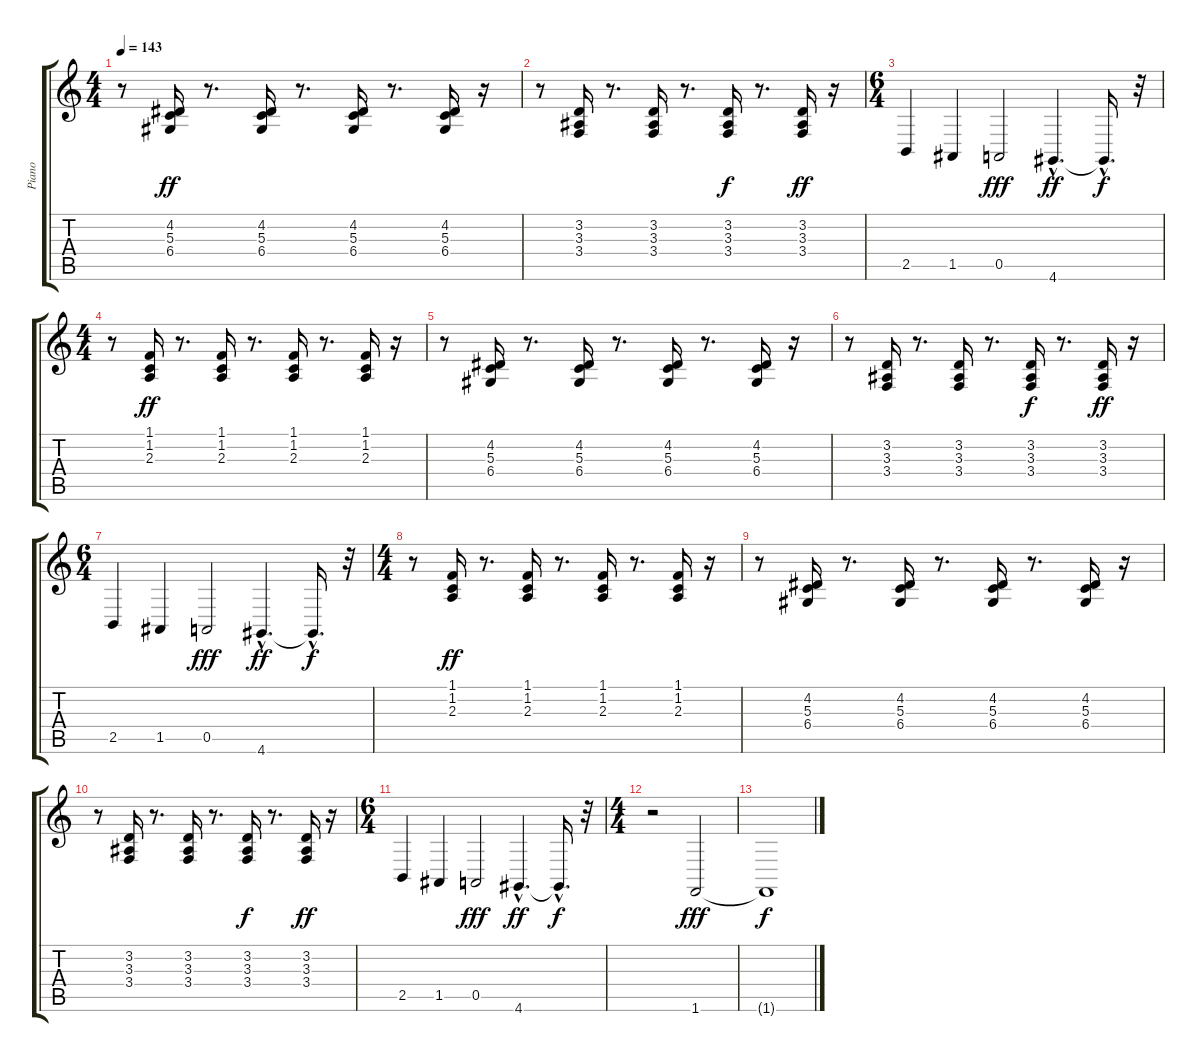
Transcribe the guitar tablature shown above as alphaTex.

\track ("Piano" "Piano") {instrument electricgrandpiano}
\staff {score tabs}
\tuning (E4 B3 G3 D3 A2 E2) {hide}
\ts (4 4)
\tempo 143
\clef g2
\ks c
r.8{dy ff} (4.2 5.3 6.4).16 r.8{d} (4.2 5.3 6.4).16 r.8{d} (4.2 5.3 6.4).16 r.8{d} (4.2 5.3 6.4).16 r.16 |
r.8 (3.2 3.3 3.4).16 r.8{d} (3.2 3.3 3.4).16 r.8{d} (3.2 3.3 3.4).16{dy f} r.8{d} (3.2 3.3 3.4).16{dy ff} r.16 |
\ts (6 4)
2.5.4 1.5.4 0.5.2{dy fff} 4.6{hac}.4{d dy ff} 4.6{hac t}.16{d dy f} r.32 |
\ts (4 4)
r.8 (1.1 1.2 2.3).16{dy ff} r.8{d} (1.1 1.2 2.3).16 r.8{d} (1.1 1.2 2.3).16 r.8{d} (1.1 1.2 2.3).16 r.16 |
r.8 (4.2 5.3 6.4).16 r.8{d} (4.2 5.3 6.4).16 r.8{d} (4.2 5.3 6.4).16 r.8{d} (4.2 5.3 6.4).16 r.16 |
r.8 (3.2 3.3 3.4).16 r.8{d} (3.2 3.3 3.4).16 r.8{d} (3.2 3.3 3.4).16{dy f} r.8{d} (3.2 3.3 3.4).16{dy ff} r.16 |
\ts (6 4)
2.5.4 1.5.4 0.5.2{dy fff} 4.6{hac}.4{d dy ff} 4.6{hac t}.16{d dy f} r.32 |
\ts (4 4)
r.8 (1.1 1.2 2.3).16{dy ff} r.8{d} (1.1 1.2 2.3).16 r.8{d} (1.1 1.2 2.3).16 r.8{d} (1.1 1.2 2.3).16 r.16 |
r.8 (4.2 5.3 6.4).16 r.8{d} (4.2 5.3 6.4).16 r.8{d} (4.2 5.3 6.4).16 r.8{d} (4.2 5.3 6.4).16 r.16 |
r.8 (3.2 3.3 3.4).16 r.8{d} (3.2 3.3 3.4).16 r.8{d} (3.2 3.3 3.4).16{dy f} r.8{d} (3.2 3.3 3.4).16{dy ff} r.16 |
\ts (6 4)
2.5.4 1.5.4 0.5.2{dy fff} 4.6{hac}.4{d dy ff} 4.6{hac t}.16{d dy f} r.32 |
\ts (4 4)
r.2 1.6.2{dy fff} |
1.6{t}.1{dy f}
